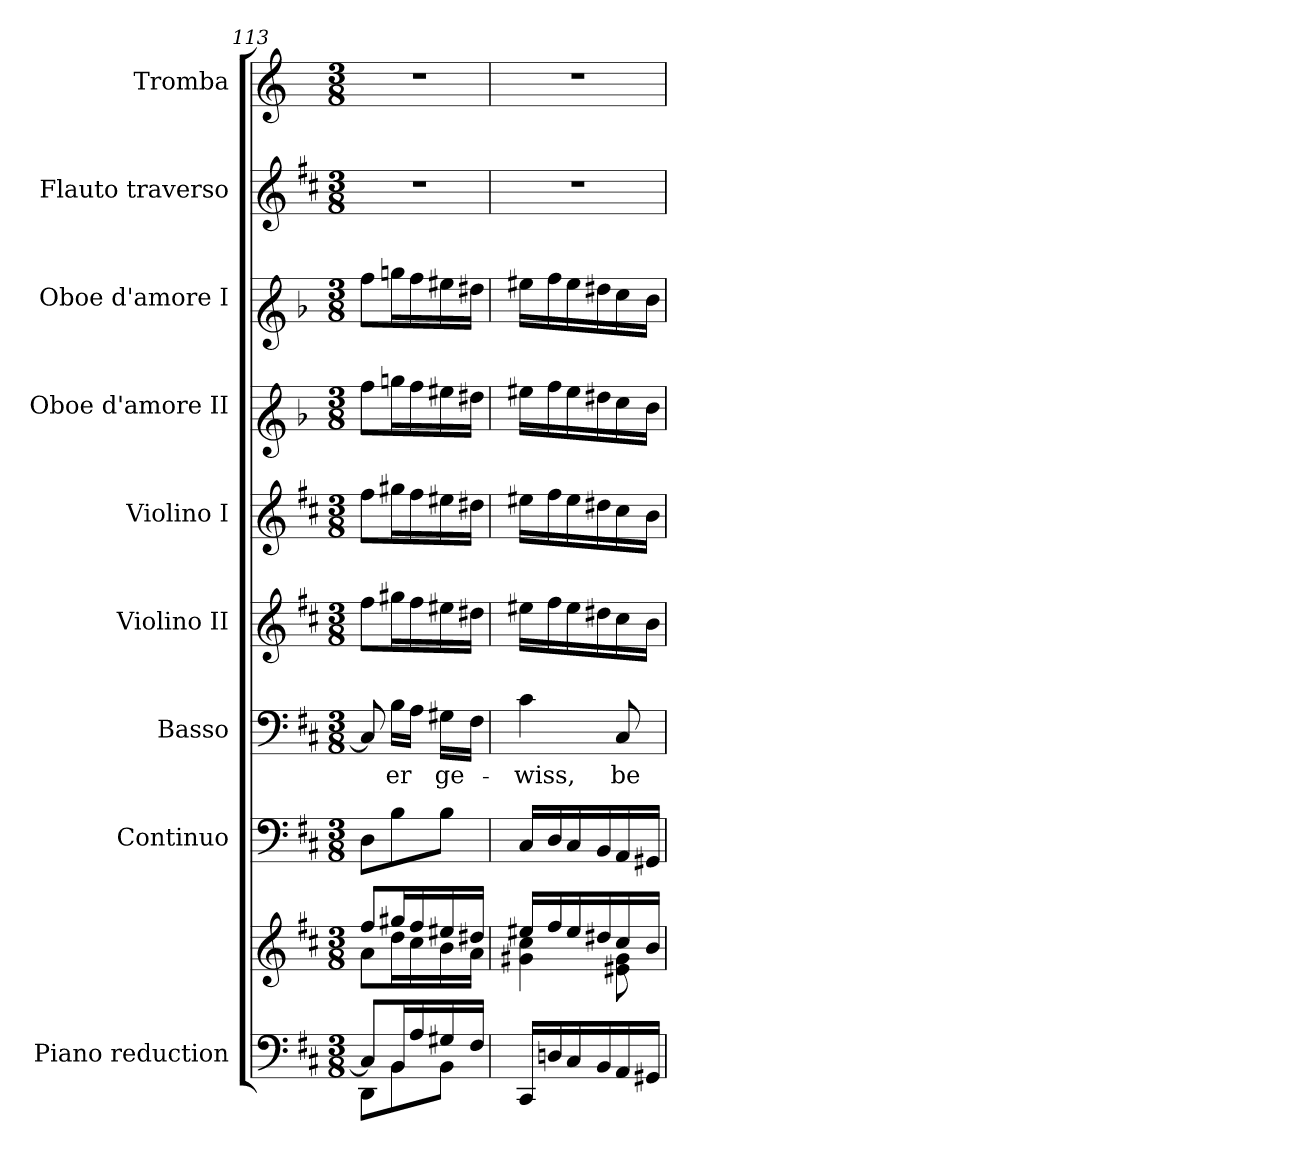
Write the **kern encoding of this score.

**kern	**kern	**kern	**kern	**text	**kern	**kern	**kern	**kern	**kern	**kern
*part9	*part9	*part8	*part7	*part7	*part6	*part5	*part4	*part3	*part2	*part1
*staff10	*staff9	*staff8	*staff7	*staff7	*staff6	*staff5	*staff4	*staff3	*staff2	*staff1
*I"Piano reduction	*	*I"Continuo	*I"Basso	*	*I"Violino II	*I"Violino I	*I"Oboe d'amore II	*I"Oboe d'amore I	*I"Flauto traverso	*I"Tromba
*I'Pno	*	*	*	*	*I'Vln	*I'Vln	*	*	*I'Fl	*
*clefF4	*clefG2	*clefF4	*clefF4	*	*clefG2	*clefG2	*clefG1	*clefG1	*clefG2	*clefG2
*	*	*	*	*	*	*	*ITrd2c3	*ITrd2c3	*	*ITrd-1c-2
*k[f#c#]	*k[f#c#]	*k[f#c#]	*k[f#c#]	*	*k[f#c#]	*k[f#c#]	*k[f#c#]	*k[f#c#]	*k[f#c#]	*k[f#c#]
*M3/8	*M3/8	*M3/8	*M3/8	*	*M3/8	*M3/8	*M3/8	*M3/8	*M3/8	*M3/8
=113	=113	=113	=113	=113	=113	=113	=113	=113	=113	=113
*^	*^	*	*	*	*	*	*	*	*	*
8C#/L]	8DD\L	8ff#/L	8a\L	8D\L	8C#/]	.	8ff#\L	8ff#\L	8ff#\L	8ff#\L	4.r	4.r
!	!	!	!	!	!	!LO:LY:b	!	!	!	!	!	!
16BB/L	8BB\	16gg#X/L	16dd\L	8B\	16B\LL	er	16gg#X\L	16gg#X\L	16gg#X\L	16gg#X\L	.	.
16A/	.	16ff#/	16cc#\	.	16A\JJ	.	16ff#\	16ff#\	16ff#\	16ff#\	.	.
!	!	!	!	!	!	!LO:LY:b	!	!	!	!	!	!
16G#X/	8BB\J	16ee#X/	16b\	8B\J	16G#X\LL	ge-	16ee#X\	16ee#X\	16ee#X\	16ee#X\	.	.
16F#/JJ	.	16dd#X/JJ	16a\JJ	.	16F#\JJ	.	16dd#X\JJ	16dd#X\JJ	16dd#X\JJ	16dd#X\JJ	.	.
*v	*v	*	*	*	*	*	*	*	*	*	*	*
=114	=114	=114	=114	=114	=114	=114	=114	=114	=114	=114	=114
!	!	!	!	!	!LO:LY:b	!	!	!	!	!	!
16CC#/LL	16ee#X/LL	4g#X\ 4cc#\	16C#/LL	4c#\	-wiss,	16ee#X\LL	16ee#X\LL	16ee#X\LL	16ee#X\LL	4.r	4.r
16Dn/	16ff#/	.	16D/	.	.	16ff#\	16ff#\	16ff#\	16ff#\	.	.
16C#/	16ee#/	.	16C#/	.	.	16ee#\	16ee#\	16ee#\	16ee#\	.	.
16BB/	16dd#i/	.	16BB/	.	.	16dd#X\	16dd#X\	16dd#X\	16dd#X\	.	.
!	!	!	!	!	!LO:LY:b	!	!	!	!	!	!
16AA/	16cc#/	8e#X\ 8g#\	16AA/	8C#/	be-	16cc#\	16cc#\	16cc#\	16cc#\	.	.
16GG#X/JJ	16b/JJ	.	16GG#X/JJ	.	.	16b\JJ	16b\JJ	16b\JJ	16b\JJ	.	.
*	*v	*v	*	*	*	*	*	*	*	*	*
=	=	=	=	=	=	=	=	=	=	=
*-	*-	*-	*-	*-	*-	*-	*-	*-	*-	*-
